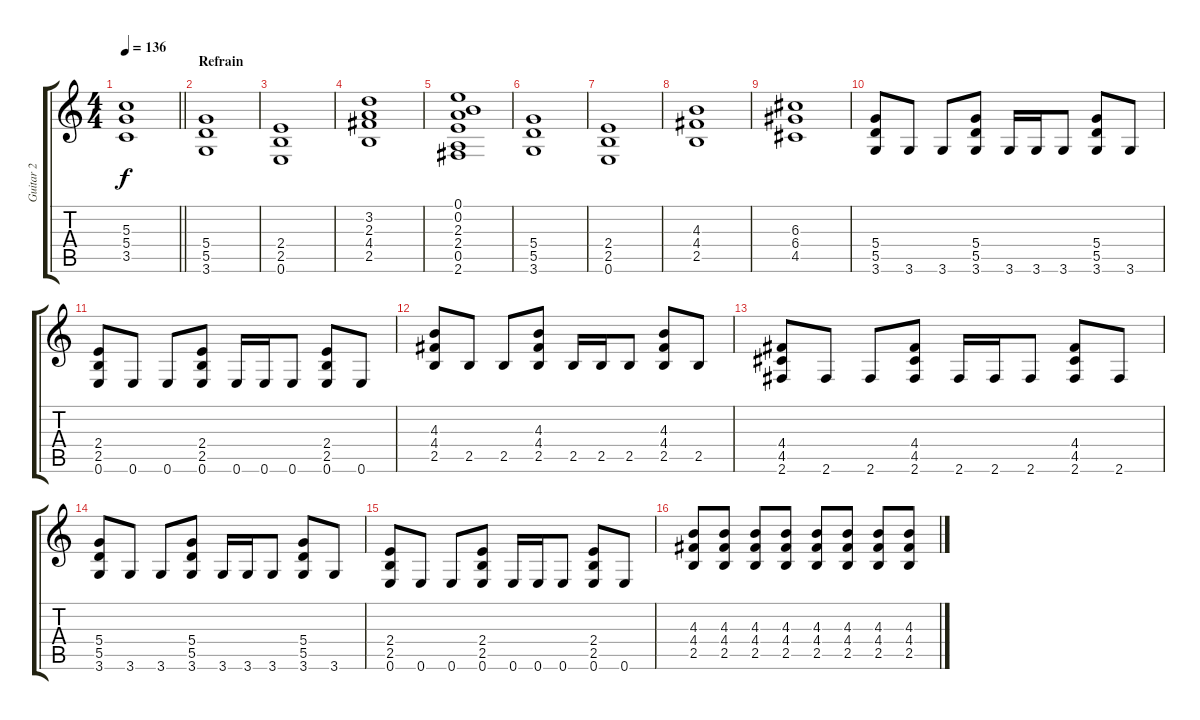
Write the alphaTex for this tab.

\track ("Guitar 2" "Guitar 2") {instrument distortionguitar}
\staff {score tabs}
\tuning (E4 B3 G3 D3 A2 E2) {hide}
\ts (4 4)
\tempo 136
\clef g2
\barLineRight lightlight
\ks c
(5.3 5.4 3.5).1{dy f} |
\section ("" "Refrain")
(5.4 5.5 3.6).1 |
(2.4 2.5 0.6).1 |
(3.2 2.3 4.4 2.5).1 |
(0.1 0.2 2.3 2.4 0.5 2.6).1 |
(5.4 5.5 3.6).1 |
(2.4 2.5 0.6).1 |
(4.3 4.4 2.5).1 |
(6.3 6.4 4.5).1 |
(5.4 5.5 3.6).8 3.6.8 3.6.8 (5.4 5.5 3.6).8 3.6.16 3.6.16 3.6.8 (5.4 5.5 3.6).8 3.6.8 |
(2.4 2.5 0.6).8 0.6.8 0.6.8 (2.4 2.5 0.6).8 0.6.16 0.6.16 0.6.8 (2.4 2.5 0.6).8 0.6.8 |
(4.3 4.4 2.5).8 2.5.8 2.5.8 (4.3 4.4 2.5).8 2.5.16 2.5.16 2.5.8 (4.3 4.4 2.5).8 2.5.8 |
(4.4 4.5 2.6).8 2.6.8 2.6.8 (4.4 4.5 2.6).8 2.6.16 2.6.16 2.6.8 (4.4 4.5 2.6).8 2.6.8 |
(5.4 5.5 3.6).8 3.6.8 3.6.8 (5.4 5.5 3.6).8 3.6.16 3.6.16 3.6.8 (5.4 5.5 3.6).8 3.6.8 |
(2.4 2.5 0.6).8 0.6.8 0.6.8 (2.4 2.5 0.6).8 0.6.16 0.6.16 0.6.8 (2.4 2.5 0.6).8 0.6.8 |
(4.3 4.4 2.5).8 (4.3 4.4 2.5).8 (4.3 4.4 2.5).8 (4.3 4.4 2.5).8 (4.3 4.4 2.5).8 (4.3 4.4 2.5).8 (4.3 4.4 2.5).8 (4.3 4.4 2.5).8
